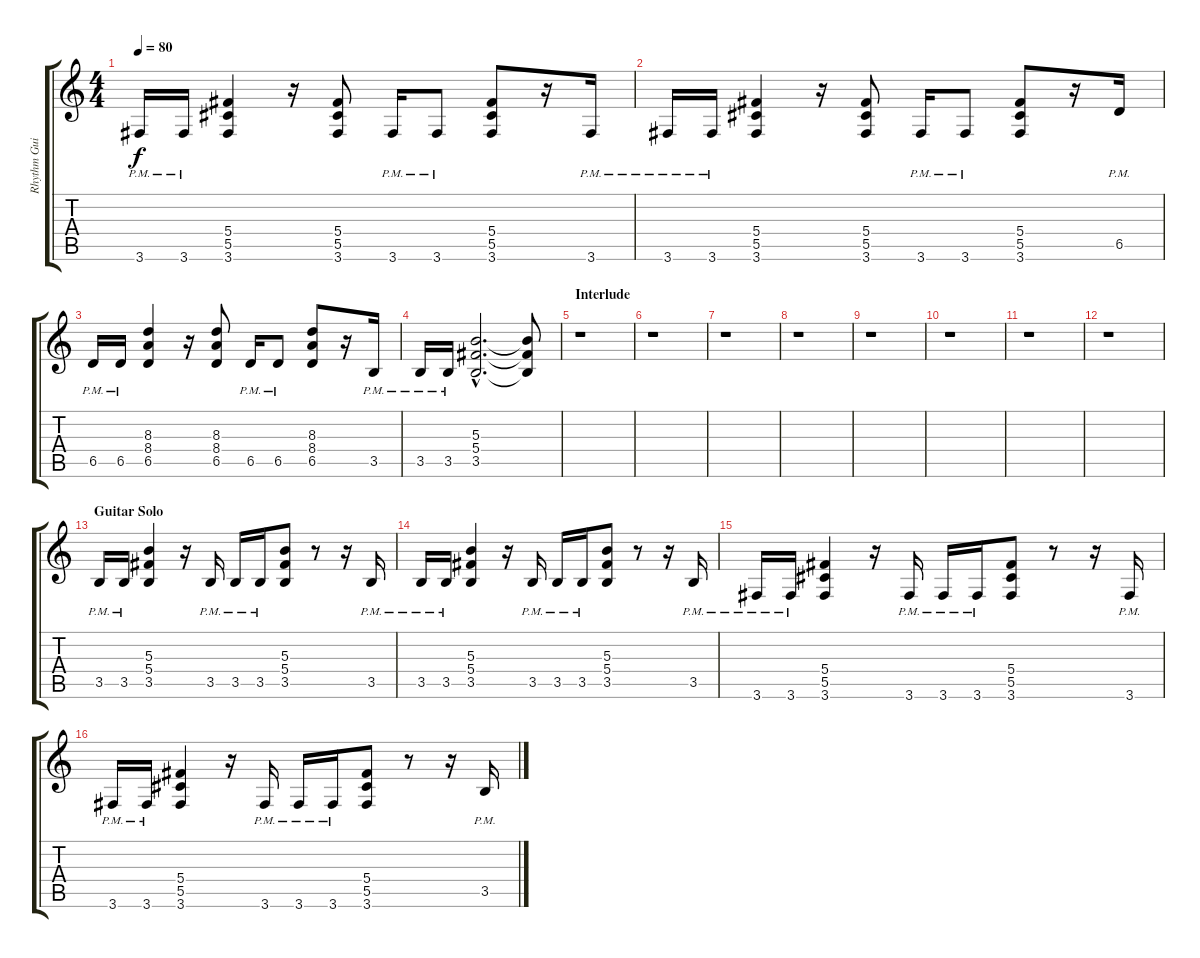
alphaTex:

\track ("Rhythm Guitar" "Rhythm Gui") {instrument distortionguitar}
\staff {score tabs}
\tuning (Eb4 Bb3 Gb3 Db3 Ab2 Eb2) {hide}
\ts (4 4)
\tempo 80
\clef g2
\ks c
3.6{pm}.16{dy f} 3.6{pm}.16 (5.4 5.5 3.6).4 r.16 (5.4 5.5 3.6).8 3.6{pm}.16 3.6{pm}.8 (5.4 5.5 3.6).8 r.16 3.6{pm}.16 |
3.6{pm}.16 3.6{pm}.16 (5.4 5.5 3.6).4 r.16 (5.4 5.5 3.6).8 3.6{pm}.16 3.6{pm}.8 (5.4 5.5 3.6).8 r.16 6.5{pm}.16 |
6.5{pm}.16 6.5{pm}.16 (8.3 8.4 6.5).4 r.16 (8.3 8.4 6.5).8 6.5{pm}.16 6.5{pm}.8 (8.3 8.4 6.5).8 r.16 3.5{pm}.16 |
3.5{pm}.16 3.5{pm}.16 (5.3{hac} 5.4{hac} 3.5{hac}).2{d} (5.3{t} 5.4{t} 3.5{t}).8 |
\section ("" "Interlude")
r.1 |
r.1 |
r.1 |
r.1 |
r.1 |
r.1 |
r.1 |
r.1 |
\section ("" "Guitar Solo")
3.5{pm}.16 3.5{pm}.16 (5.3 5.4 3.5).4 r.16 3.5{pm}.16 3.5{pm}.16 3.5{pm}.16 (5.3 5.4 3.5).8 r.8 r.16 3.5{pm}.16 |
3.5{pm}.16 3.5{pm}.16 (5.3 5.4 3.5).4 r.16 3.5{pm}.16 3.5{pm}.16 3.5{pm}.16 (5.3 5.4 3.5).8 r.8 r.16 3.5{pm}.16 |
3.6{pm}.16 3.6{pm}.16 (5.4 5.5 3.6).4 r.16 3.6{pm}.16 3.6{pm}.16 3.6{pm}.16 (5.4 5.5 3.6).8 r.8 r.16 3.6{pm}.16 |
3.6{pm}.16 3.6{pm}.16 (5.4 5.5 3.6).4 r.16 3.6{pm}.16 3.6{pm}.16 3.6{pm}.16 (5.4 5.5 3.6).8 r.8 r.16 3.5{pm}.16
